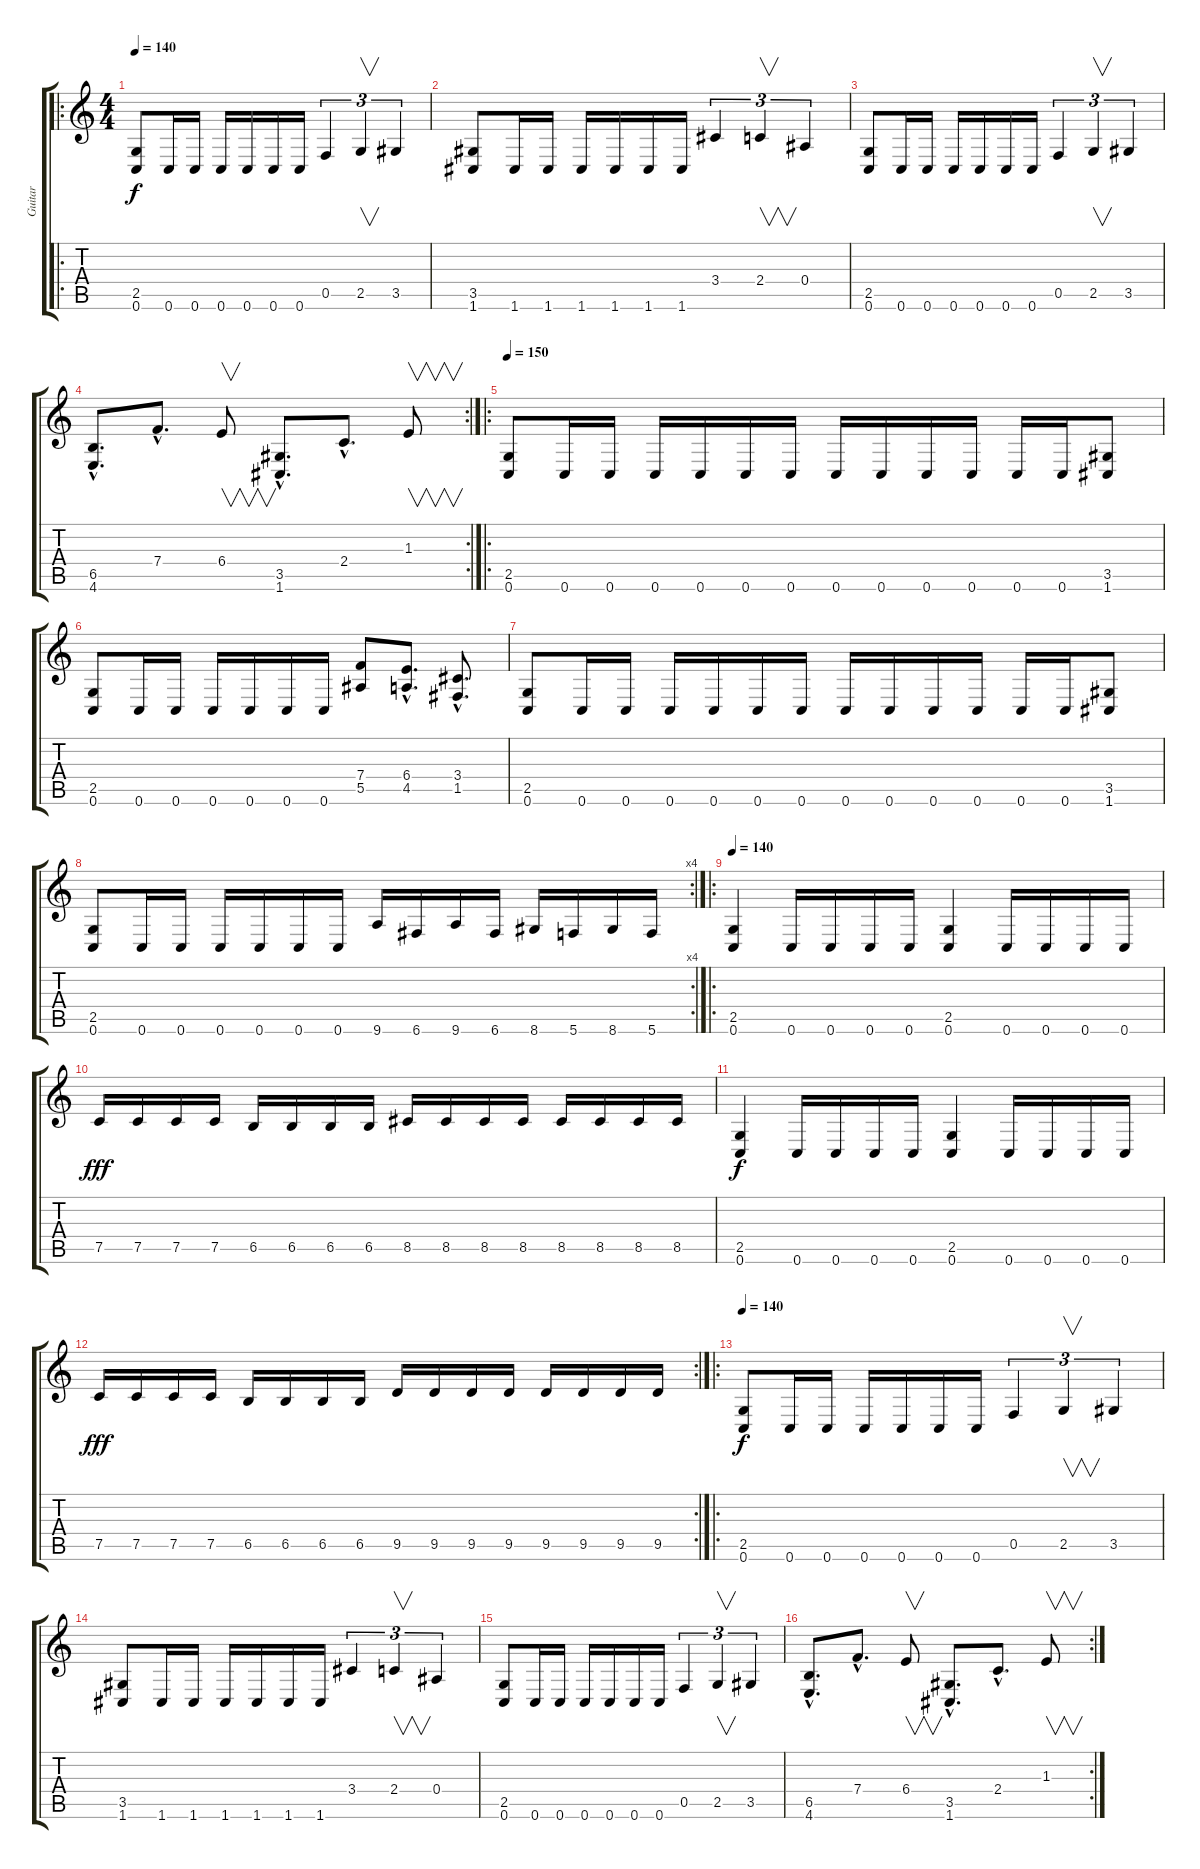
\track ("Guitar" "Guitar") {instrument electricguitarclean}
\staff {score tabs}
\tuning (C4 G3 Eb3 Bb2 F2 C2) {hide}
\ro
\ts (4 4)
\tempo 140
\clef g2
\ks c
(2.5 0.6).8{dy f instrument distortionguitar} 0.6.16 0.6.16 0.6.16 0.6.16 0.6.16 0.6.16 0.5.4{tu (3 2)} 2.5.4{v tu (3 2)} 3.5.4{tu (3 2)} |
(3.5 1.6).8 1.6.16 1.6.16 1.6.16 1.6.16 1.6.16 1.6.16 3.4.4{tu (3 2)} 2.4.4{v tu (3 2)} 0.4.4{tu (3 2)} |
(2.5 0.6).8 0.6.16 0.6.16 0.6.16 0.6.16 0.6.16 0.6.16 0.5.4{tu (3 2)} 2.5.4{v tu (3 2)} 3.5.4{tu (3 2)} |
\rc 2
(6.5{hac} 4.6{hac}).8{d} 7.4{hac}.8{d} 6.4.8{v} (3.5{hac} 1.6{hac}).8{d} 2.4{hac}.8{d} 1.3.8{v} |
\ro
\tempo 150
(2.5 0.6).8{instrument distortionguitar} 0.6.16 0.6.16 0.6.16 0.6.16 0.6.16 0.6.16 0.6.16 0.6.16 0.6.16 0.6.16 0.6.16 0.6.16 (3.5 1.6).8 |
(2.5 0.6).8 0.6.16 0.6.16 0.6.16 0.6.16 0.6.16 0.6.16 (7.4 5.5).8 (6.4{hac} 4.5{hac}).8{d} (3.4{hac} 1.5{hac}).8{d} |
(2.5 0.6).8 0.6.16 0.6.16 0.6.16 0.6.16 0.6.16 0.6.16 0.6.16 0.6.16 0.6.16 0.6.16 0.6.16 0.6.16 (3.5 1.6).8 |
\rc 4
(2.5 0.6).8 0.6.16 0.6.16 0.6.16 0.6.16 0.6.16 0.6.16 9.6.16 6.6.16 9.6.16 6.6.16 8.6.16 5.6.16 8.6.16 5.6.16 |
\ro
\tempo 140
(2.5 0.6).4{instrument distortionguitar} 0.6.16 0.6.16 0.6.16 0.6.16 (2.5 0.6).4 0.6.16 0.6.16 0.6.16 0.6.16 |
7.5.16{dy fff} 7.5.16 7.5.16 7.5.16 6.5.16 6.5.16 6.5.16 6.5.16 8.5.16 8.5.16 8.5.16 8.5.16 8.5.16 8.5.16 8.5.16 8.5.16 |
(2.5 0.6).4{dy f} 0.6.16 0.6.16 0.6.16 0.6.16 (2.5 0.6).4 0.6.16 0.6.16 0.6.16 0.6.16 |
\rc 2
7.5.16{dy fff} 7.5.16 7.5.16 7.5.16 6.5.16 6.5.16 6.5.16 6.5.16 9.5.16 9.5.16 9.5.16 9.5.16 9.5.16 9.5.16 9.5.16 9.5.16 |
\ro
\tempo 140
(2.5 0.6).8{dy f instrument distortionguitar} 0.6.16 0.6.16 0.6.16 0.6.16 0.6.16 0.6.16 0.5.4{tu (3 2)} 2.5.4{v tu (3 2)} 3.5.4{tu (3 2)} |
(3.5 1.6).8 1.6.16 1.6.16 1.6.16 1.6.16 1.6.16 1.6.16 3.4.4{tu (3 2)} 2.4.4{v tu (3 2)} 0.4.4{tu (3 2)} |
(2.5 0.6).8 0.6.16 0.6.16 0.6.16 0.6.16 0.6.16 0.6.16 0.5.4{tu (3 2)} 2.5.4{v tu (3 2)} 3.5.4{tu (3 2)} |
\rc 2
(6.5{hac} 4.6{hac}).8{d} 7.4{hac}.8{d} 6.4.8{v} (3.5{hac} 1.6{hac}).8{d} 2.4{hac}.8{d} 1.3.8{v}
